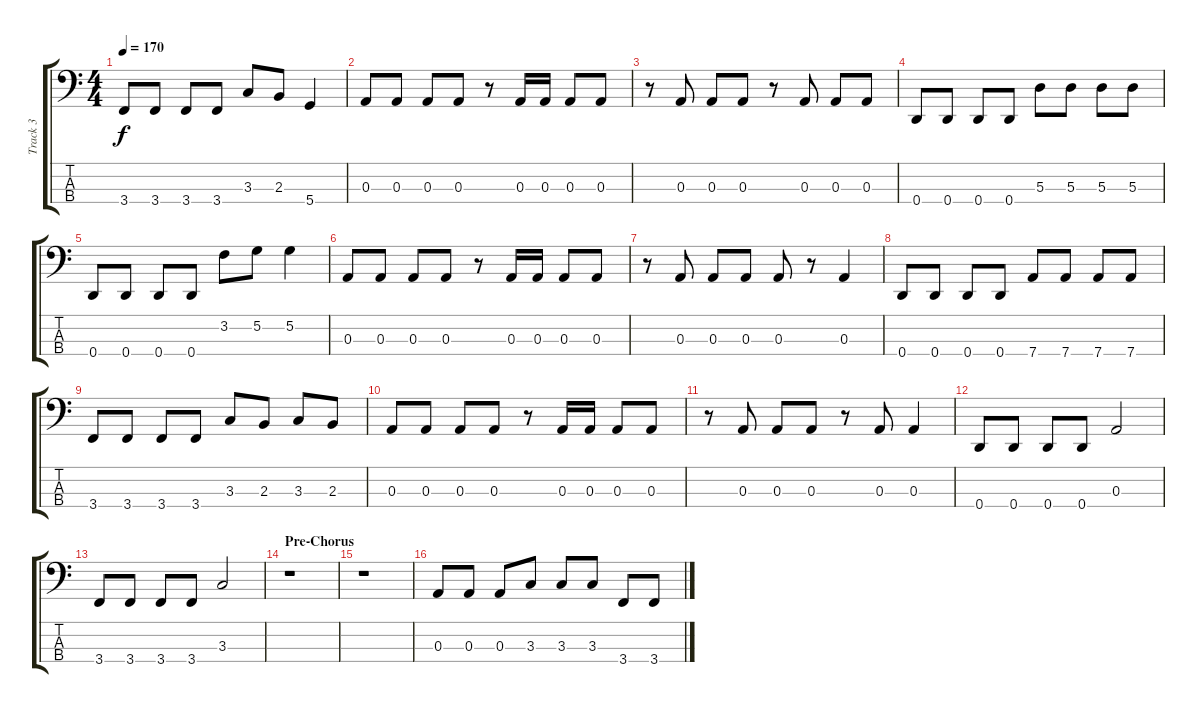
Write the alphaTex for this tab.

\track ("Track 3" "Track 3") {instrument electricbasspick}
\staff {score tabs}
\tuning (G2 D2 A1 D1) {hide}
\ts (4 4)
\tempo 170
\clef f4
\ks c
3.4.8{dy f} 3.4.8 3.4.8 3.4.8 3.3.8 2.3.8 5.4.4 |
0.3.8 0.3.8 0.3.8 0.3.8 r.8 0.3.16 0.3.16 0.3.8 0.3.8 |
r.8 0.3.8 0.3.8 0.3.8 r.8 0.3.8 0.3.8 0.3.8 |
0.4.8 0.4.8 0.4.8 0.4.8 5.3.8 5.3.8 5.3.8 5.3.8 |
0.4.8 0.4.8 0.4.8 0.4.8 3.2.8 5.2.8 5.2.4 |
0.3.8 0.3.8 0.3.8 0.3.8 r.8 0.3.16 0.3.16 0.3.8 0.3.8 |
r.8 0.3.8 0.3.8 0.3.8 0.3.8 r.8 0.3.4 |
0.4.8 0.4.8 0.4.8 0.4.8 7.4.8 7.4.8 7.4.8 7.4.8 |
3.4.8 3.4.8 3.4.8 3.4.8 3.3.8 2.3.8 3.3.8 2.3.8 |
0.3.8 0.3.8 0.3.8 0.3.8 r.8 0.3.16 0.3.16 0.3.8 0.3.8 |
r.8 0.3.8 0.3.8 0.3.8 r.8 0.3.8 0.3.4 |
0.4.8 0.4.8 0.4.8 0.4.8 0.3.2 |
3.4.8 3.4.8 3.4.8 3.4.8 3.3.2 |
\section ("" "Pre-Chorus")
r.1 |
r.1 |
0.3.8 0.3.8 0.3.8 3.3.8 3.3.8 3.3.8 3.4.8 3.4.8
